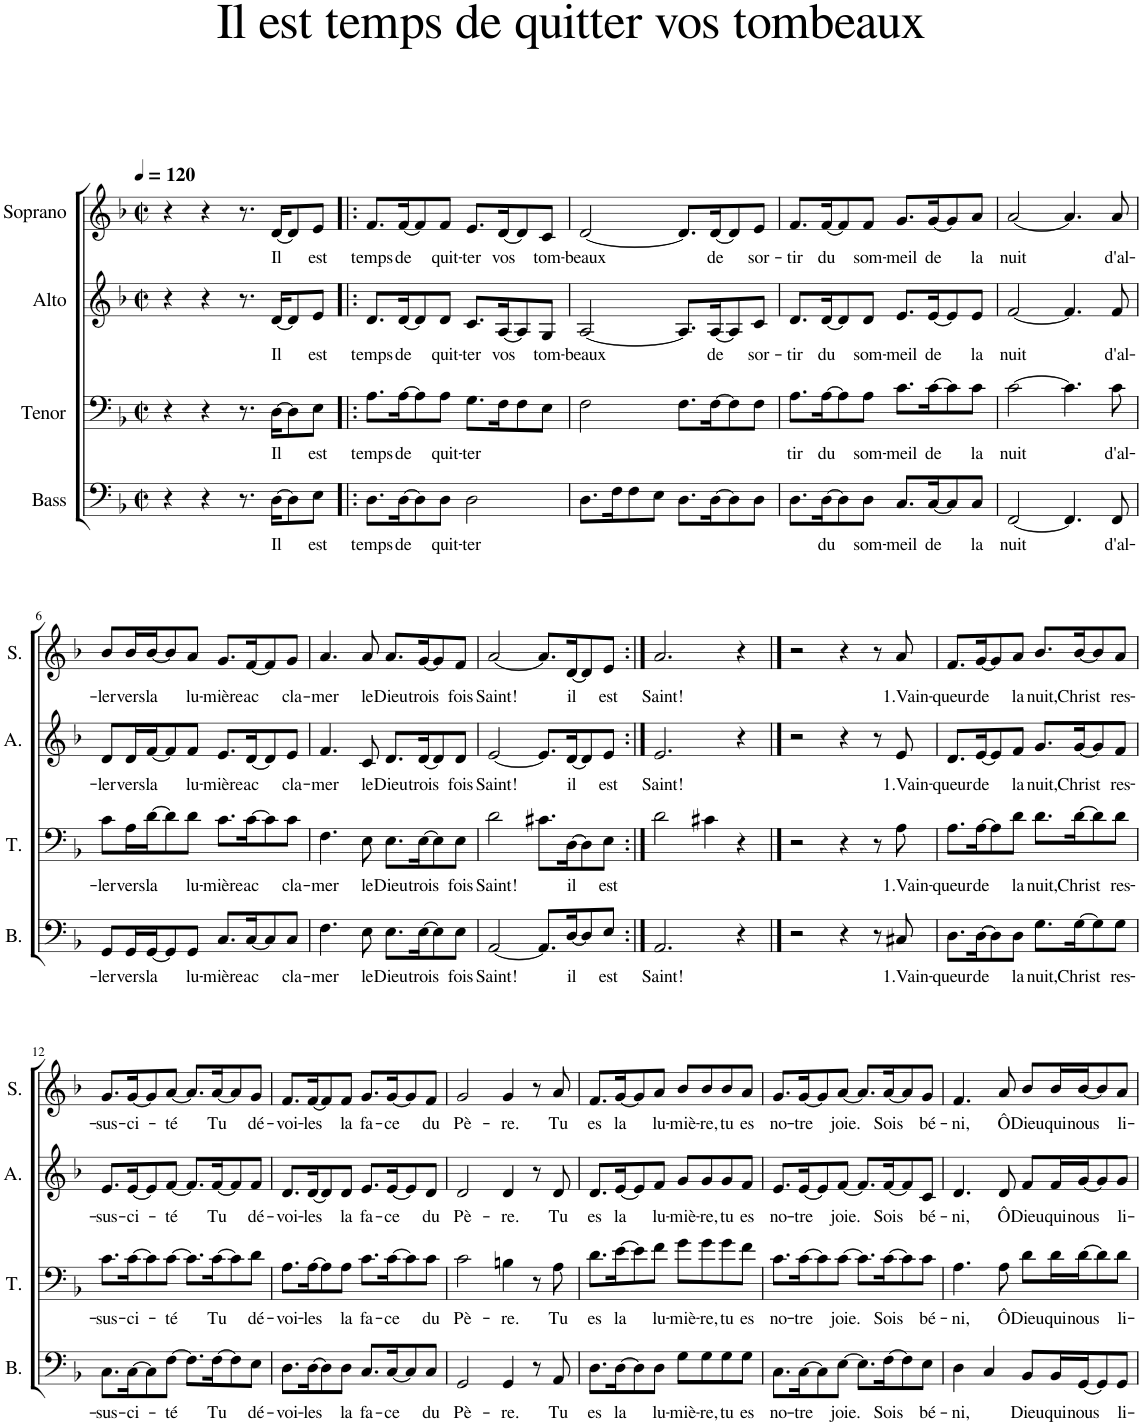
**kern	**text	**kern	**text	**kern	**text	**kern	**text
*part4	*part4	*part3	*part3	*part2	*part2	*part1	*part1
*staff4	*staff4	*staff3	*staff3	*staff2	*staff2	*staff1	*staff1
*I"Bass	*	*I"Tenor	*	*I"Alto	*	*I"Soprano	*
*I'B.	*	*I'T.	*	*I'A.	*	*I'S.	*
*clefF4	*	*clefF4	*	*clefG2	*	*clefG2	*
*k[b-]	*	*k[b-]	*	*k[b-]	*	*k[b-]	*
*M2/2	*	*M2/2	*	*M2/2	*	*M2/2	*
*met(c|)	*	*met(c|)	*	*met(c|)	*	*met(c|)	*
*MM120	*	*MM120	*	*MM120	*	*MM120	*
=1	=1	=1	=1	=1	=1	=1	=1
4r	.	4r	.	4r	.	4r	.
4r	.	4r	.	4r	.	4r	.
8.r	.	8.r	.	8.r	.	8.r	.
!	!LO:LY:b	!	!LO:LY:b	!	!LO:LY:b	!	!LO:LY:b
[16D\KL	Il	[16D\KL	Il	[16d/KL	Il	[16d/KL	Il
8D\]	.	8D\]	.	8d/]	.	8d/]	.
!	!LO:LY:b	!	!LO:LY:b	!	!LO:LY:b	!	!LO:LY:b
8E\J	est	8E\J	est	8e/J	est	8e/J	est
=2!|:	=2!|:	=2!|:	=2!|:	=2!|:	=2!|:	=2!|:	=2!|:
!	!LO:LY:b	!	!LO:LY:b	!	!LO:LY:b	!	!LO:LY:b
8.D\L	temps	8.A\L	temps	8.d/L	temps	8.f/L	temps
!	!LO:LY:b	!	!LO:LY:b	!	!LO:LY:b	!	!LO:LY:b
[16D\K	de	[16A\K	de	[16d/K	de	[16f/K	de
8D\]	.	8A\]	.	8d/]	.	8f/]	.
!	!LO:LY:b	!	!LO:LY:b	!	!LO:LY:b	!	!LO:LY:b
8D\J	quit-	8A\J	quit-	8d/J	quit-	8f/J	quit-
!	!LO:LY:b	!	!LO:LY:b	!	!LO:LY:b	!	!LO:LY:b
2D\	-ter	8.G\L	-ter	8.c/L	-ter	8.e/L	-ter
!	!	!	!	!	!LO:LY:b	!	!LO:LY:b
.	.	16F\K	.	[16A/K	vos	[16d/K	vos
.	.	8F\	.	8A/]	.	8d/]	.
!	!	!	!	!	!LO:LY:b	!	!LO:LY:b
.	.	8E\J	.	8G/J	-tom-	8c/J	-tom-
=3	=3	=3	=3	=3	=3	=3	=3
!	!	!	!	!	!LO:LY:b	!	!LO:LY:b
8.D\L	.	2F\	.	[2A/	-beaux	[2d/	-beaux
16F\K	.	.	.	.	.	.	.
8F\	.	.	.	.	.	.	.
8E\J	.	.	.	.	.	.	.
8.D\L	.	8.F\L	.	8.A/L]	.	8.d/L]	.
!	!	!	!	!	!LO:LY:b	!	!LO:LY:b
[16D\K	.	[16F\K	.	[16A/K	de	[16d/K	de
8D\]	.	8F\]	.	8A/]	.	8d/]	.
!	!	!	!	!	!LO:LY:b	!	!LO:LY:b
8D\J	.	8F\J	.	8c/J	sor-	8e/J	sor-
=4	=4	=4	=4	=4	=4	=4	=4
!	!	!	!LO:LY:b	!	!LO:LY:b	!	!LO:LY:b
8.D\L	.	8.A\L	tir	8.d/L	-tir	8.f/L	-tir
!	!LO:LY:b	!	!LO:LY:b	!	!LO:LY:b	!	!LO:LY:b
[16D\K	du	[16A\K	du	[16d/K	du	[16f/K	du
8D\]	.	8A\]	.	8d/]	.	8f/]	.
!	!LO:LY:b	!	!LO:LY:b	!	!LO:LY:b	!	!LO:LY:b
8D\J	som-	8A\J	som-	8d/J	som-	8f/J	som-
!	!LO:LY:b	!	!LO:LY:b	!	!LO:LY:b	!	!LO:LY:b
8.C/L	-meil	8.c\L	-meil	8.e/L	-meil	8.g/L	-meil
!	!LO:LY:b	!	!LO:LY:b	!	!LO:LY:b	!	!LO:LY:b
[16C/K	de	[16c\K	de	[16e/K	de	[16g/K	de
8C/]	.	8c\]	.	8e/]	.	8g/]	.
!	!LO:LY:b	!	!LO:LY:b	!	!LO:LY:b	!	!LO:LY:b
8C/J	la	8c\J	la	8e/J	la	8a/J	la
=5	=5	=5	=5	=5	=5	=5	=5
!	!LO:LY:b	!	!LO:LY:b	!	!LO:LY:b	!	!LO:LY:b
[2FF/	nuit	[2c\	nuit	[2f/	nuit	[2a/	nuit
4.FF/]	.	4.c\]	.	4.f/]	.	4.a/]	.
!	!LO:LY:b	!	!LO:LY:b	!	!LO:LY:b	!	!LO:LY:b
8FF/	d'al-	8c\	d'al-	8f/	d'al-	8a/	d'al-
!!LO:LB:g=z
=6	=6	=6	=6	=6	=6	=6	=6
!	!LO:LY:b	!	!LO:LY:b	!	!LO:LY:b	!	!LO:LY:b
8GG/L	-ler	8c\L	-ler	8d/L	-ler	8b-/L	-ler
!	!LO:LY:b	!	!LO:LY:b	!	!LO:LY:b	!	!LO:LY:b
16GG/L	vers	16A\L	vers	16d/L	vers	16b-/L	vers
!	!LO:LY:b	!	!LO:LY:b	!	!LO:LY:b	!	!LO:LY:b
[16GG/J	la	[16d\J	la	[16f/J	la	[16b-/J	la
8GG/]	.	8d\]	.	8f/]	.	8b-/]	.
!	!LO:LY:b	!	!LO:LY:b	!	!LO:LY:b	!	!LO:LY:b
8GG/J	lu-	8d\J	lu-	8f/J	lu-	8a/J	lu-
!	!LO:LY:b	!	!LO:LY:b	!	!LO:LY:b	!	!LO:LY:b
8.C/L	-mière	8.c\L	-mière	8.e/L	-mière	8.g/L	-mière
!	!LO:LY:b	!	!LO:LY:b	!	!LO:LY:b	!	!LO:LY:b
[16C/K	ac	[16c\K	ac	[16d/K	ac	[16f/K	ac
8C/]	.	8c\]	.	8d/]	.	8f/]	.
!	!LO:LY:b	!	!LO:LY:b	!	!LO:LY:b	!	!LO:LY:b
8C/J	cla-	8c\J	cla-	8e/J	cla-	8g/J	cla-
=7	=7	=7	=7	=7	=7	=7	=7
!	!LO:LY:b	!	!LO:LY:b	!	!LO:LY:b	!	!LO:LY:b
4.F\	mer	4.F\	mer	4.f/	mer	4.a/	mer
!	!LO:LY:b	!	!LO:LY:b	!	!LO:LY:b	!	!LO:LY:b
8E\	le	8E\	le	8c/	le	8a/	le
!	!LO:LY:b	!	!LO:LY:b	!	!LO:LY:b	!	!LO:LY:b
8.E\L	Dieu	8.E\L	Dieu	8.d/L	Dieu	8.a/L	Dieu
!	!LO:LY:b	!	!LO:LY:b	!	!LO:LY:b	!	!LO:LY:b
[16E\K	trois	[16E\K	trois	[16d/K	trois	[16g/K	trois
8E\]	.	8E\]	.	8d/]	.	8g/]	.
!	!LO:LY:b	!	!LO:LY:b	!	!LO:LY:b	!	!LO:LY:b
8E\J	fois	8E\J	fois	8d/J	fois	8f/J	fois
=8	=8	=8	=8	=8	=8	=8	=8
!	!LO:LY:b	!	!LO:LY:b	!	!LO:LY:b	!	!LO:LY:b
[2AA/	Saint!	2d\	Saint!	[2e/	Saint!	[2a/	Saint!
8.AA/L]	.	8.c#X\L	.	8.e/L]	.	8.a/L]	.
!	!LO:LY:b	!	!LO:LY:b	!	!LO:LY:b	!	!LO:LY:b
[16D/K	il	[16D\K	il	[16d/K	il	[16d/K	il
8D/]	.	8D\]	.	8d/]	.	8d/]	.
!	!LO:LY:b	!	!LO:LY:b	!	!LO:LY:b	!	!LO:LY:b
8E/J	est	8E\J	est	8e/J	est	8e/J	est
=9:|!	=9:|!	=9:|!	=9:|!	=9:|!	=9:|!	=9:|!	=9:|!
!	!LO:LY:b	!	!	!	!LO:LY:b	!	!LO:LY:b
2.AA/	Saint!	2d\	.	2.e/	Saint!	2.a/	Saint!
.	.	4c#X\	.	.	.	.	.
4r	.	4r	.	4r	.	4r	.
==10	==10	==10	==10	==10	==10	==10	==10
2r	.	2r	.	2r	.	2r	.
4r	.	4r	.	4r	.	4r	.
8r	.	8r	.	8r	.	8r	.
!	!LO:LY:b	!	!LO:LY:b	!	!LO:LY:b	!	!LO:LY:b
8C#X/	1.Vain-	8A\	1.Vain-	8e/	1.Vain-	8a/	1.Vain-
=11	=11	=11	=11	=11	=11	=11	=11
!	!LO:LY:b	!	!LO:LY:b	!	!LO:LY:b	!	!LO:LY:b
8.D\L	-queur	8.A\L	-queur	8.d/L	-queur	8.f/L	-queur
!	!LO:LY:b	!	!LO:LY:b	!	!LO:LY:b	!	!LO:LY:b
[16D\K	de	[16A\K	de	[16e/K	de	[16g/K	de
8D\]	.	8A\]	.	8e/]	.	8g/]	.
!	!LO:LY:b	!	!LO:LY:b	!	!LO:LY:b	!	!LO:LY:b
8D\J	la	8d\J	la	8f/J	la	8a/J	la
!	!LO:LY:b	!	!LO:LY:b	!	!LO:LY:b	!	!LO:LY:b
8.G\L	nuit,	8.d\L	nuit,	8.g/L	nuit,	8.b-/L	nuit,
!	!LO:LY:b	!	!LO:LY:b	!	!LO:LY:b	!	!LO:LY:b
[16G\K	Christ	[16d\K	Christ	[16g/K	Christ	[16b-/K	Christ
8G\]	.	8d\]	.	8g/]	.	8b-/]	.
!	!LO:LY:b	!	!LO:LY:b	!	!LO:LY:b	!	!LO:LY:b
8G\J	res-	8d\J	res-	8f/J	res-	8a/J	res-
!!LO:LB:g=z
=12	=12	=12	=12	=12	=12	=12	=12
!	!LO:LY:b	!	!LO:LY:b	!	!LO:LY:b	!	!LO:LY:b
8.C\L	-sus-	8.c\L	-sus-	8.e/L	-sus-	8.g/L	-sus-
!	!LO:LY:b	!	!LO:LY:b	!	!LO:LY:b	!	!LO:LY:b
[16C\K	-ci-	[16c\K	-ci-	[16e/K	-ci-	[16g/K	-ci-
8C\]	.	8c\]	.	8e/]	.	8g/]	.
!	!LO:LY:b	!	!LO:LY:b	!	!LO:LY:b	!	!LO:LY:b
[8F\J	-té	[8c\J	-té	[8f/J	-té	[8a/J	-té
8.F\L]	.	8.c\L]	.	8.f/L]	.	8.a/L]	.
!	!LO:LY:b	!	!LO:LY:b	!	!LO:LY:b	!	!LO:LY:b
[16F\K	Tu	[16c\K	Tu	[16f/K	Tu	[16a/K	Tu
8F\]	.	8c\]	.	8f/]	.	8a/]	.
!	!LO:LY:b	!	!LO:LY:b	!	!LO:LY:b	!	!LO:LY:b
8E\J	dé-	8d\J	dé-	8f/J	dé-	8g/J	dé-
=13	=13	=13	=13	=13	=13	=13	=13
!	!LO:LY:b	!	!LO:LY:b	!	!LO:LY:b	!	!LO:LY:b
8.D\L	voi-	8.A\L	voi-	8.d/L	voi-	8.f/L	voi-
!	!LO:LY:b	!	!LO:LY:b	!	!LO:LY:b	!	!LO:LY:b
[16D\K	-les	[16A\K	-les	[16d/K	-les	[16f/K	-les
8D\]	.	8A\]	.	8d/]	.	8f/]	.
!	!LO:LY:b	!	!LO:LY:b	!	!LO:LY:b	!	!LO:LY:b
8D\J	la	8A\J	la	8d/J	la	8f/J	la
!	!LO:LY:b	!	!LO:LY:b	!	!LO:LY:b	!	!LO:LY:b
8.C/L	fa-	8.c\L	fa-	8.e/L	fa-	8.g/L	fa-
!	!LO:LY:b	!	!LO:LY:b	!	!LO:LY:b	!	!LO:LY:b
[16C/K	-ce	[16c\K	-ce	[16e/K	-ce	[16g/K	-ce
8C/]	.	8c\]	.	8e/]	.	8g/]	.
!	!LO:LY:b	!	!LO:LY:b	!	!LO:LY:b	!	!LO:LY:b
8C/J	du	8c\J	du	8d/J	du	8f/J	du
=14	=14	=14	=14	=14	=14	=14	=14
!	!LO:LY:b	!	!LO:LY:b	!	!LO:LY:b	!	!LO:LY:b
2GG/	Pè-	2c\	Pè-	2d/	Pè-	2g/	Pè-
!	!LO:LY:b	!	!LO:LY:b	!	!LO:LY:b	!	!LO:LY:b
4GG/	-re.	4Bn\	-re.	4d/	-re.	4g/	-re.
8r	.	8r	.	8r	.	8r	.
!	!LO:LY:b	!	!LO:LY:b	!	!LO:LY:b	!	!LO:LY:b
8AA/	Tu	8A\	Tu	8d/	Tu	8a/	Tu
=15	=15	=15	=15	=15	=15	=15	=15
!	!LO:LY:b	!	!LO:LY:b	!	!LO:LY:b	!	!LO:LY:b
8.D\L	es	8.d\L	es	8.d/L	es	8.f/L	es
!	!LO:LY:b	!	!LO:LY:b	!	!LO:LY:b	!	!LO:LY:b
[16D\K	la	[16e\K	la	[16e/K	la	[16g/K	la
8D\]	.	8e\]	.	8e/]	.	8g/]	.
!	!LO:LY:b	!	!LO:LY:b	!	!LO:LY:b	!	!LO:LY:b
8D\J	lu-	8f\J	lu-	8f/J	lu-	8a/J	lu-
!	!LO:LY:b	!	!LO:LY:b	!	!LO:LY:b	!	!LO:LY:b
8G\L	-miè-	8g\L	-miè-	8g/L	-miè-	8b-/L	-miè-
!	!LO:LY:b	!	!LO:LY:b	!	!LO:LY:b	!	!LO:LY:b
8G\	-re,	8g\	-re,	8g/	-re,	8b-/	-re,
!	!LO:LY:b	!	!LO:LY:b	!	!LO:LY:b	!	!LO:LY:b
8G\	tu	8g\	tu	8g/	tu	8b-/	tu
!	!LO:LY:b	!	!LO:LY:b	!	!LO:LY:b	!	!LO:LY:b
8G\J	es	8f\J	es	8f/J	es	8a/J	es
=16	=16	=16	=16	=16	=16	=16	=16
!	!LO:LY:b	!	!LO:LY:b	!	!LO:LY:b	!	!LO:LY:b
8.C\L	no-	8.c\L	no-	8.e/L	no-	8.g/L	no-
!	!LO:LY:b	!	!LO:LY:b	!	!LO:LY:b	!	!LO:LY:b
[16C\K	-tre	[16c\K	-tre	[16e/K	-tre	[16g/K	-tre
8C\]	.	8c\]	.	8e/]	.	8g/]	.
!	!LO:LY:b	!	!LO:LY:b	!	!LO:LY:b	!	!LO:LY:b
[8E\J	joie.	[8c\J	joie.	[8f/J	joie.	[8a/J	joie.
8.E\L]	.	8.c\L]	.	8.f/L]	.	8.a/L]	.
!	!LO:LY:b	!	!LO:LY:b	!	!LO:LY:b	!	!LO:LY:b
[16F\K	Sois	[16c\K	Sois	[16f/K	Sois	[16a/K	Sois
8F\]	.	8c\]	.	8f/]	.	8a/]	.
!	!LO:LY:b	!	!LO:LY:b	!	!LO:LY:b	!	!LO:LY:b
8E\J	bé-	8c\J	bé-	8c/J	bé-	8g/J	bé-
=17	=17	=17	=17	=17	=17	=17	=17
!	!LO:LY:b	!	!LO:LY:b	!	!LO:LY:b	!	!LO:LY:b
4D\	-ni,	4.A\	-ni,	4.d/	-ni,	4.f/	-ni,
4C/	.	.	.	.	.	.	.
!	!	!	!LO:LY:b	!	!LO:LY:b	!	!LO:LY:b
.	.	8A\	Ô	8d/	Ô	8a/	Ô
!	!LO:LY:b	!	!LO:LY:b	!	!LO:LY:b	!	!LO:LY:b
8BB-/L	Dieu	8d\L	Dieu	8f/L	Dieu	8b-/L	Dieu
!	!LO:LY:b	!	!LO:LY:b	!	!LO:LY:b	!	!LO:LY:b
16BB-/L	qui	16d\L	qui	16f/L	qui	16b-/L	qui
!	!LO:LY:b	!	!LO:LY:b	!	!LO:LY:b	!	!LO:LY:b
[16GG/J	nous	[16d\J	nous	[16g/J	nous	[16b-/J	nous
8GG/]	.	8d\]	.	8g/]	.	8b-/]	.
!	!LO:LY:b	!	!LO:LY:b	!	!LO:LY:b	!	!LO:LY:b
8GG/J	li-	8d\J	li-	8g/J	li-	8a/J	li-
=	=	=	=	=	=	=	=
*-	*-	*-	*-	*-	*-	*-	*-
